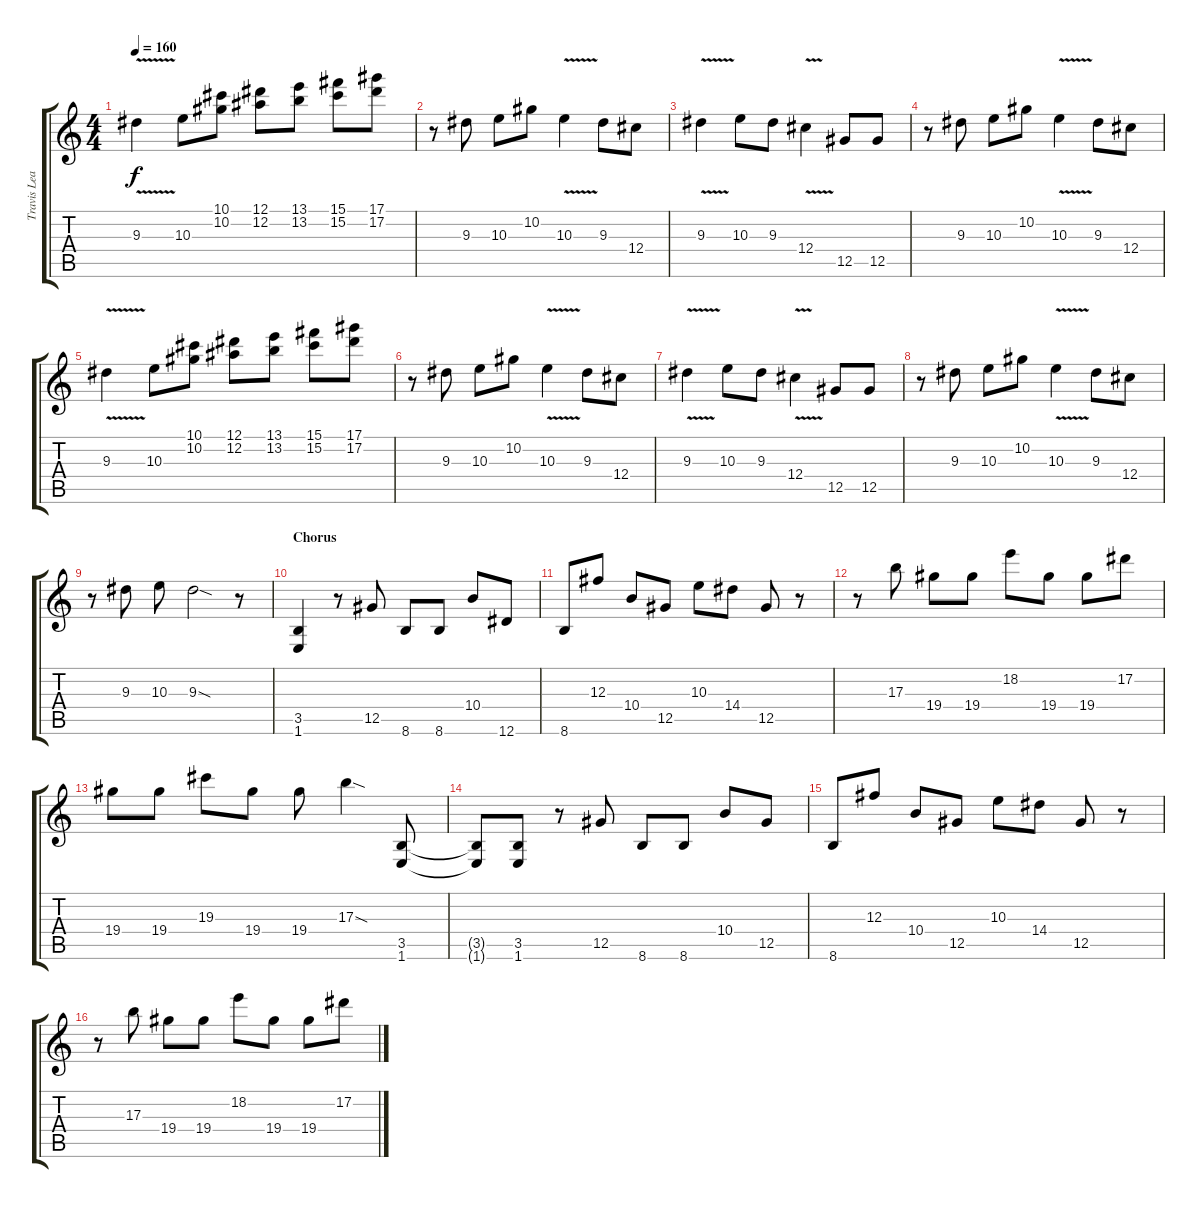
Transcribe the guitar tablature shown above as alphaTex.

\track ("Travis Lead" "Travis Lea") {instrument distortionguitar}
\staff {score tabs}
\tuning (Eb4 Bb3 Gb3 Db3 Ab2 Eb2) {hide}
\ts (4 4)
\tempo 160
\clef g2
\ks c
9.3{v}.4{dy f} 10.3.8 (10.1 10.2).8 (12.1 12.2).8 (13.1 13.2).8 (15.1 15.2).8 (17.1 17.2).8 |
r.8 9.3.8 10.3.8 10.2.8 10.3{v}.4 9.3.8 12.4.8 |
9.3{v}.4 10.3.8 9.3.8 12.4{v}.4 12.5.8 12.5.8 |
r.8 9.3.8 10.3.8 10.2.8 10.3{v}.4 9.3.8 12.4.8 |
9.3{v}.4 10.3.8 (10.1 10.2).8 (12.1 12.2).8 (13.1 13.2).8 (15.1 15.2).8 (17.1 17.2).8 |
r.8 9.3.8 10.3.8 10.2.8 10.3{v}.4 9.3.8 12.4.8 |
9.3{v}.4 10.3.8 9.3.8 12.4{v}.4 12.5.8 12.5.8 |
r.8 9.3.8 10.3.8 10.2.8 10.3{v}.4 9.3.8 12.4.8 |
r.8 9.3.8 10.3.8 9.3{sod}.2 r.8 |
\section ("" "Chorus")
(3.5 1.6).4 r.8 12.5.8 8.6.8 8.6.8 10.4.8 12.6.8 |
8.6.8 12.3.8 10.4.8 12.5.8 10.3.8 14.4.8 12.5.8 r.8 |
r.8 17.3.8 19.4.8 19.4.8 18.2.8 19.4.8 19.4.8 17.2.8 |
19.4.8 19.4.8 19.3.8 19.4.8 19.4.8 17.3{sod}.4 (3.5 1.6).8 |
(3.5{t} 1.6{t}).8 (3.5 1.6).8 r.8 12.5.8 8.6.8 8.6.8 10.4.8 12.5.8 |
8.6.8 12.3.8 10.4.8 12.5.8 10.3.8 14.4.8 12.5.8 r.8 |
r.8 17.3.8 19.4.8 19.4.8 18.2.8 19.4.8 19.4.8 17.2.8
